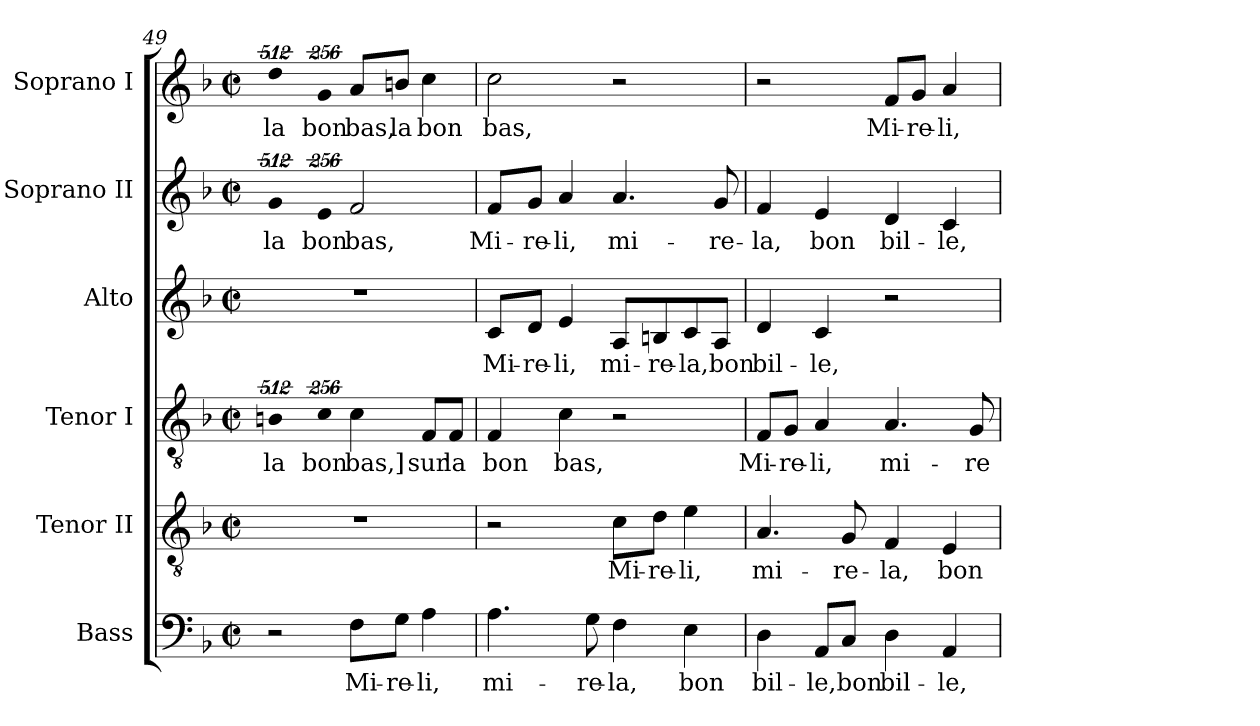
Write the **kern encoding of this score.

**kern	**text	**kern	**text	**kern	**text	**kern	**text	**kern	**text	**kern	**text
*part6	*part6	*part5	*part5	*part4	*part4	*part3	*part3	*part2	*part2	*part1	*part1
*staff6	*staff6	*staff5	*staff5	*staff4	*staff4	*staff3	*staff3	*staff2	*staff2	*staff1	*staff1
*I"Bass	*	*I"Tenor II	*	*I"Tenor I	*	*I"Alto	*	*I"Soprano II	*	*I"Soprano I	*
*I'B.	*	*I'T.	*	*I'T.	*	*I'A.	*	*I'S.	*	*I'S.	*
*clefF4	*	*clefGv2	*	*clefGv2	*	*clefG2	*	*clefG2	*	*clefG2	*
*	*	*ITrd7c12	*	*ITrd7c12	*	*	*	*	*	*	*
*k[b-]	*	*k[b-]	*	*k[b-]	*	*k[b-]	*	*k[b-]	*	*k[b-]	*
*d:	*	*d:	*	*d:	*	*d:	*	*d:	*	*d:	*
*M2/2	*	*M2/2	*	*M2/2	*	*M2/2	*	*M2/2	*	*M2/2	*
*met(c|)	*	*met(c|)	*	*met(c|)	*	*met(c|)	*	*met(c|)	*	*met(c|)	*
=49	=49	=49	=49	=49	=49	=49	=49	=49	=49	=49	=49
!	!	!	!	!LO:N:vis=2	!	!	!	!	!	!	!
!	!	!	!	!	!LO:LY:b:color=#000000	!	!	!LO:N:vis=2	!	!	!
!	!	!	!	!	!	!	!	!	!LO:LY:b:color=#000000	!LO:N:vis=2	!
!	!	!	!	!	!	!	!	!	!	!	!LO:LY:b:color=#000000
2r	.	1r	.	1024%341BBni\	la	1r	.	1024%341gi/	la	1024%341ddi\	la
!	!	!	!	!LO:N:vis=4	!	!	!	!	!	!	!
!	!	!	!	!	!LO:LY:b:color=#000000	!	!	!LO:N:vis=4	!	!	!
!	!	!	!	!	!	!	!	!	!LO:LY:b:color=#000000	!LO:N:vis=4	!
!	!	!	!	!	!	!	!	!	!	!	!LO:LY:b:color=#000000
.	.	.	.	1024%171Ci\	bon	.	.	1024%171ei/	bon	1024%171gi/	bon
!	!LO:LY:b:color=#000000	!	!	!	!	!	!	!	!	!	!
!	!	!	!	!	!LO:LY:b:color=#000000	!	!	!	!	!	!
!	!	!	!	!	!	!	!	!	!LO:LY:b:color=#000000	!	!
!	!	!	!	!	!	!	!	!	!	!	!LO:LY:b:color=#000000
8Fi\L	Mi-	.	.	4Ci\	bas,]	.	.	2fi/	bas,	8ai/L	bas,
!	!LO:LY:b:color=#000000	!	!	!	!	!	!	!	!	!	!
!	!	!	!	!	!	!	!	!	!	!	!LO:LY:b:color=#000000
8Gi\J	-re-	.	.	.	.	.	.	.	.	8bni/J	la
!	!LO:LY:b:color=#000000	!	!	!	!	!	!	!	!	!	!
!	!	!	!	!	!LO:LY:b:color=#000000	!	!	!	!	!	!
!	!	!	!	!	!	!	!	!	!	!	!LO:LY:b:color=#000000
4Ai\	-li,	.	.	8FFi/L	sur	.	.	.	.	4cci\	bon
!	!	!	!	!	!LO:LY:b:color=#000000	!	!	!	!	!	!
.	.	.	.	8FFi/J	la	.	.	.	.	.	.
!!LO:LB:g=z
=50	=50	=50	=50	=50	=50	=50	=50	=50	=50	=50	=50
!	!LO:LY:b:color=#000000	!	!	!	!	!	!	!	!	!	!
!	!	!	!	!	!LO:LY:b:color=#000000	!	!	!	!	!	!
!	!	!	!	!	!	!	!LO:LY:b:color=#000000	!	!	!	!
!	!	!	!	!	!	!	!	!	!LO:LY:b:color=#000000	!	!
!	!	!	!	!	!	!	!	!	!	!	!LO:LY:b:color=#000000
4.Ai\	mi-	2r	.	4FFi/	bon	8ci/L	Mi-	8fi/L	Mi-	2cci\	bas,
!	!	!	!	!	!	!	!LO:LY:b:color=#000000	!	!	!	!
!	!	!	!	!	!	!	!	!	!LO:LY:b:color=#000000	!	!
.	.	.	.	.	.	8di/J	-re-	8gi/J	-re-	.	.
!	!	!	!	!	!LO:LY:b:color=#000000	!	!	!	!	!	!
!	!	!	!	!	!	!	!LO:LY:b:color=#000000	!	!	!	!
!	!	!	!	!	!	!	!	!	!LO:LY:b:color=#000000	!	!
.	.	.	.	4Ci\	bas,	4ei/	-li,	4ai/	-li,	.	.
!	!LO:LY:b:color=#000000	!	!	!	!	!	!	!	!	!	!
8Gi\	-re-	.	.	.	.	.	.	.	.	.	.
!	!LO:LY:b:color=#000000	!	!	!	!	!	!	!	!	!	!
!	!	!	!LO:LY:b:color=#000000	!	!	!	!	!	!	!	!
!	!	!	!	!	!	!	!LO:LY:b:color=#000000	!	!	!	!
!	!	!	!	!	!	!	!	!	!LO:LY:b:color=#000000	!	!
4Fi\	-la,	8Ci\L	Mi-	2r	.	8Ai/L	mi-	4.ai/	mi-	2r	.
!	!	!	!LO:LY:b:color=#000000	!	!	!	!	!	!	!	!
!	!	!	!	!	!	!	!LO:LY:b:color=#000000	!	!	!	!
.	.	8Di\J	-re-	.	.	8Bni/	-re-	.	.	.	.
!	!LO:LY:b:color=#000000	!	!	!	!	!	!	!	!	!	!
!	!	!	!LO:LY:b:color=#000000	!	!	!	!	!	!	!	!
!	!	!	!	!	!	!	!LO:LY:b:color=#000000	!	!	!	!
4Ei\	bon	4Ei\	-li,	.	.	8ci/	-la,	.	.	.	.
!	!	!	!	!	!	!	!LO:LY:b:color=#000000	!	!	!	!
!	!	!	!	!	!	!	!	!	!LO:LY:b:color=#000000	!	!
.	.	.	.	.	.	8Ai/J	bon	8gi/	-re-	.	.
=51	=51	=51	=51	=51	=51	=51	=51	=51	=51	=51	=51
!	!LO:LY:b:color=#000000	!	!	!	!	!	!	!	!	!	!
!	!	!	!LO:LY:b:color=#000000	!	!	!	!	!	!	!	!
!	!	!	!	!	!LO:LY:b:color=#000000	!	!	!	!	!	!
!	!	!	!	!	!	!	!LO:LY:b:color=#000000	!	!	!	!
!	!	!	!	!	!	!	!	!	!LO:LY:b:color=#000000	!	!
4Di\	bil-	4.AAi/	mi-	8FFi/L	Mi-	4di/	bil-	4fi/	-la,	2r	.
!	!	!	!	!	!LO:LY:b:color=#000000	!	!	!	!	!	!
.	.	.	.	8GGi/J	-re-	.	.	.	.	.	.
!	!LO:LY:b:color=#000000	!	!	!	!	!	!	!	!	!	!
!	!	!	!	!	!LO:LY:b:color=#000000	!	!	!	!	!	!
!	!	!	!	!	!	!	!LO:LY:b:color=#000000	!	!	!	!
!	!	!	!	!	!	!	!	!	!LO:LY:b:color=#000000	!	!
8AAi/L	-le,	.	.	4AAi/	-li,	4ci/	-le,	4ei/	bon	.	.
!	!LO:LY:b:color=#000000	!	!	!	!	!	!	!	!	!	!
!	!	!	!LO:LY:b:color=#000000	!	!	!	!	!	!	!	!
8Ci/J	bon	8GGi/	-re-	.	.	.	.	.	.	.	.
!	!LO:LY:b:color=#000000	!	!	!	!	!	!	!	!	!	!
!	!	!	!LO:LY:b:color=#000000	!	!	!	!	!	!	!	!
!	!	!	!	!	!LO:LY:b:color=#000000	!	!	!	!	!	!
!	!	!	!	!	!	!	!	!	!LO:LY:b:color=#000000	!	!
!	!	!	!	!	!	!	!	!	!	!	!LO:LY:b:color=#000000
4Di\	bil-	4FFi/	-la,	4.AAi/	mi-	2r	.	4di/	bil-	8fi/L	Mi-
!	!	!	!	!	!	!	!	!	!	!	!LO:LY:b:color=#000000
.	.	.	.	.	.	.	.	.	.	8gi/J	-re-
!	!LO:LY:b:color=#000000	!	!	!	!	!	!	!	!	!	!
!	!	!	!LO:LY:b:color=#000000	!	!	!	!	!	!	!	!
!	!	!	!	!	!	!	!	!	!LO:LY:b:color=#000000	!	!
!	!	!	!	!	!	!	!	!	!	!	!LO:LY:b:color=#000000
4AAi/	-le,	4EEi/	bon	.	.	.	.	4ci/	-le,	4ai/	-li,
!	!	!	!	!	!LO:LY:b:color=#000000	!	!	!	!	!	!
.	.	.	.	8GGi/	-re-	.	.	.	.	.	.
=	=	=	=	=	=	=	=	=	=	=	=
*-	*-	*-	*-	*-	*-	*-	*-	*-	*-	*-	*-
